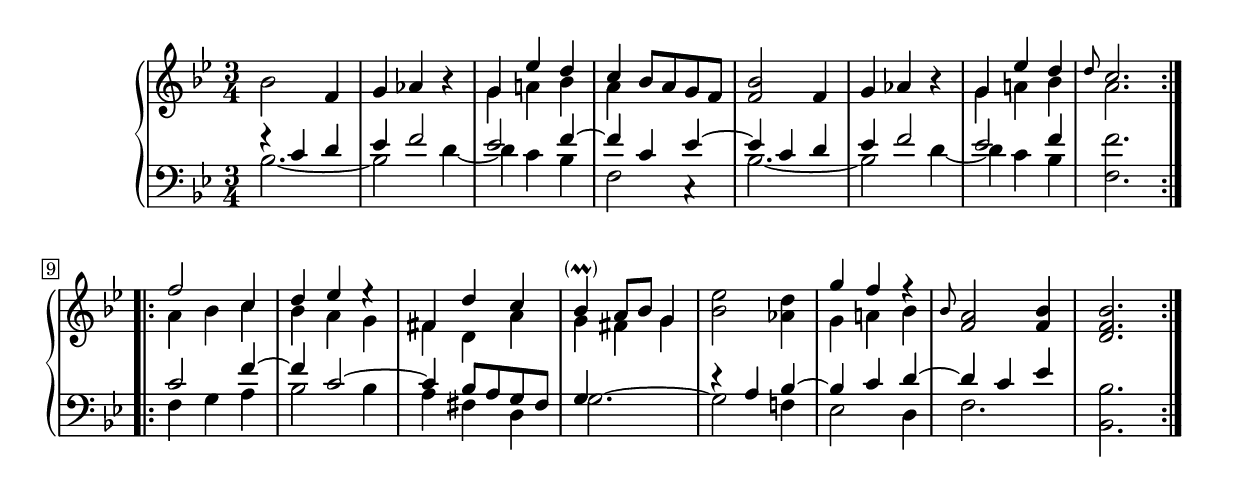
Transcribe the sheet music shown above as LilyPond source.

Global = {
  \key bes \major
  \time 3/4
  \include "../../global.ly"
}

staffLower = { \change Staff = "lower" }
staffUpper = { \change Staff = "upper" }

Soprano = \context Voice = "one" \relative c'' {
  \voiceOne
  \stemNeutral
  \override MultiMeasureRest.staff-position = #0
  \override Rest.staff-position = #0
  \label #'PartitaIMenuetII
  %1
  \repeat volta 2 {
  | bes2 f4
  | g aes r
  | \stemUp g es' d
  | c4 bes8 a g f
    %\break
  %5
  | <f bes>2 f4
  | g aes r
  | \stemUp g ees' d
  | \slurDown\grace d8 c2.
  }
  %\break
  \repeat volta 2 {
  | f2 c4
  %10
  | d ees e\rest
  | fis, d' c
    %\break
  | bes\parenthesize\prall a8 bes g4
  | \stemNeutral <bes ees>2 <aes d>4
  | \stemUp g'4 f f\rest
  %15
  | \grace bes,8 <f a>2 <f bes>4
  | <d f bes>2.
  }
  \fine
}

Alto = \context Voice = "two" \relative c'' {
  \voiceTwo
  \stemDown
  \override Rest.staff-position = #0
  %1
  | s2.*2
  | g4 a bes
  | a s2
  | s2.*2
  | g4 a bes
  | a2.
  | a4 bes c
  %10
  | bes a g
  | fis d a'
  | g fis g
  | s2.
  | g4 a bes
}

Tenor = \context Voice = "three" \relative c' {
  \voiceThree
  \stemUp
  \override Rest.staff-position = #0
  %1
  | f4\rest c d
  | ees f2
  | ees2 f4~
  | f c ees~
  %5
  | ees c d
  | ees f2
  | ees2 f4
  | s2.
  | c2 f4~
  %10
  | f c2~
  | c4 bes8 a g fis
  | g4 s2
  | d'4\rest a bes~
  | bes c d~
  %15
  | d c ees


}

Bass = \context Voice = "four" \relative c' {
  \voiceFour
  \stemDown\tieDown
  \override MultiMeasureRest.staff-position = #0
  \override Rest.staff-position = #0
  %1
  \repeat volta 2 {
  | bes2.~
  | bes2
    \once\override Tie.extra-offset = #'(0 . -0.2)
    d4~
  | d c bes
  | f2 c4\rest
  %5
  | bes'2.~
  | bes2
    \once\override Tie.extra-offset = #'(0 . -0.2)
    d4~
  | d c bes
  | <f f'>2.
  }
  \repeat volta 2 {
  | f4 g a
  %10
  | bes2 bes4
  | a fis d
  | g2.^~
  | g2 f!4
  | ees2 d4
  %15
  | f2.
  | <bes, bes'>2.
  }
  \fine
}

\score {
  \new PianoStaff
  <<
    \accidentalStyle Score.piano
    \context Staff = "upper" <<
      \set Staff.midiInstrument = #"acoustic grand"
      \Global
      \clef treble
      \Soprano
      \Alto
    >>
    \context Staff = "lower" <<
      \set Staff.midiInstrument = #"acoustic grand"
      \Global
      \clef bass
      \Tenor
      \Bass
    >>
  >>
  \header {
    composer = ##f % "Johann Sebastian @composer_lastnam@"
    opus = ##f % "BWV 825"
    title = \markup { "Menuet II" }
    subtitle = ##f
  }
  \layout {
    \context {
      \PianoStaff
      \override Parentheses.font-size = #-2
      \override TextScript.font-shape = #'italic
      \override TextScript.font-size = #-1
    }
  }
  \midi {
    \tempo 4 = 140
  }
}
